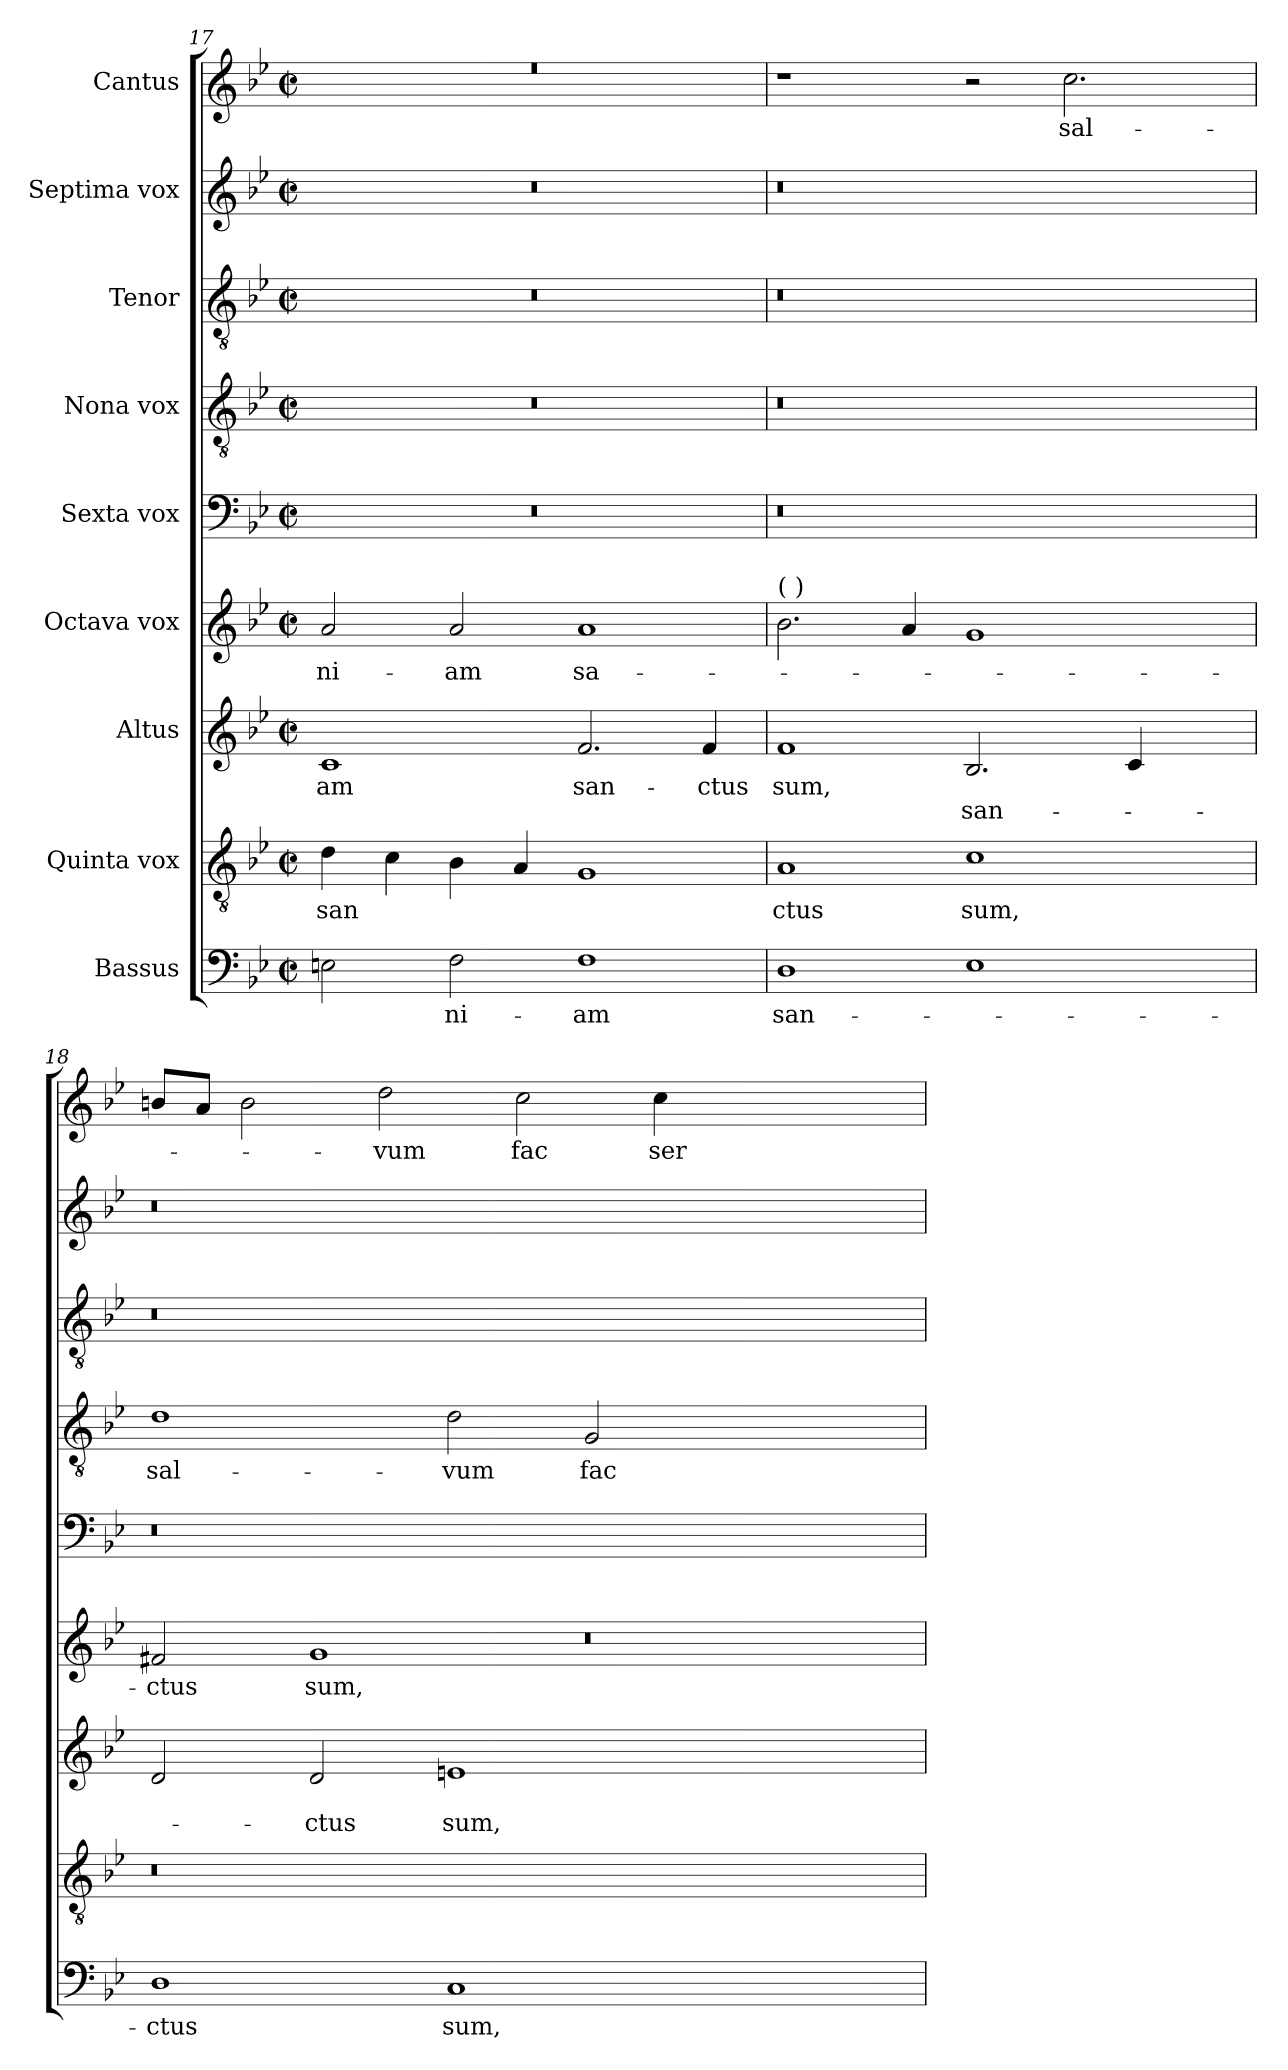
**kern	**text	**kern	**text	**kern	**text	**text	**kern	**text	**kern	**kern	**text	**kern	**kern	**kern	**text
*part9	*part9	*part8	*part8	*part7	*part7	*part7	*part6	*part6	*part5	*part4	*part4	*part3	*part2	*part1	*part1
*staff9	*staff9	*staff8	*staff8	*staff7	*staff7	*staff7	*staff6	*staff6	*staff5	*staff4	*staff4	*staff3	*staff2	*staff1	*staff1
*I"Bassus	*	*I"Quinta vox	*	*I"Altus	*	*	*I"Octava vox	*	*I"Sexta vox	*I"Nona vox	*	*I"Tenor	*I"Septima vox	*I"Cantus	*
*clefF4	*	*clefGv2	*	*clefG2	*	*	*clefG2	*	*clefF4	*clefGv2	*	*clefGv2	*clefG2	*clefG2	*
*k[b-e-]	*	*k[b-e-]	*	*k[b-e-]	*	*	*k[b-e-]	*	*k[b-e-]	*k[b-e-]	*	*k[b-e-]	*k[b-e-]	*k[b-e-]	*
*B-:	*	*B-:	*	*B-:	*	*	*B-:	*	*B-:	*B-:	*	*B-:	*B-:	*B-:	*
*M4/2	*	*M4/2	*	*M4/2	*	*	*M4/2	*	*M4/2	*M4/2	*	*M4/2	*M4/2	*M4/2	*
*met(c|)	*	*met(c|)	*	*met(c|)	*	*	*met(c|)	*	*met(c|)	*met(c|)	*	*met(c|)	*met(c|)	*met(c|)	*
=17	=17	=17	=17	=17	=17	=17	=17	=17	=17	=17	=17	=17	=17	=17	=17
!	!	!	!LO:LY:b	!	!LO:LY:b	!	!	!LO:LY:b	!	!	!	!	!	!	!
*	*	*	*	*	*	*	*	*	*	*	*	*	*	*^	*
2En	.	4d	san	1c	-am	.	2a	-ni-	0r	0r	.	0r	0r	0r	0ryy	.
.	.	4c	.	.	.	.	.	.	.	.	.	.	.	.	.	.
!	!LO:LY:b	!	!	!	!	!	!	!LO:LY:b	!	!	!	!	!	!	!	!
2F	-ni-	4B-	.	.	.	.	2a	-am	.	.	.	.	.	.	.	.
.	.	4A	.	.	.	.	.	.	.	.	.	.	.	.	.	.
!	!LO:LY:b	!	!	!	!LO:LY:b	!	!	!LO:LY:b	!	!	!	!	!	!	!	!
1F	-am	1G	.	2.f	san-	.	1a	sa-	.	.	.	.	.	.	.	.
!	!	!	!	!	!LO:LY:b	!	!	!	!	!	!	!	!	!	!	!
.	.	.	.	4f	-ctus	.	.	.	.	.	.	.	.	.	.	.
=18	=18	=18	=18	=18	=18	=18	=18	=18	=18	=18	=18	=18	=18	=18	=18	=18
!	!	!	!	!	!	!	!LO:TX:a:t=(  )	!	!	!	!	!	!	!	!	!
!	!LO:LY:b	!	!LO:LY:b	!	!LO:LY:b	!	!	!	!	!	!	!	!	!	!	!
1D	san-	1A	ctus	1f	sum,	.	2.b-	.	0r	0r	.	0r	0r	1r	1ryy	.
.	.	.	.	.	.	.	4a	.	.	.	.	.	.	.	.	.
!	!	!	!LO:LY:b	!	!	!LO:LY:b	!	!	!	!	!	!	!	!	!	!
1E-	.	1c	sum,	2.B-	.	san-	1g	.	.	.	.	.	.	2r	2ryy	.
!	!	!	!	!	!	!	!	!	!	!	!	!	!	!	!	!LO:LY:b
.	.	.	.	.	.	.	.	.	.	.	.	.	.	2.cc	2ryy	sal-
.	.	.	.	4c	.	.	.	.	.	.	.	.	.	.	.	.
4ryy	.	4ryy	.	4ryy	.	.	4ryy	.	4ryy	4ryy	.	4ryy	4ryy	.	4ryy	.
=18	=18	=18	=18	=18	=18	=18	=18	=18	=18	=18	=18	=18	=18	=18	=18	=18
!	!LO:LY:b	!	!	!	!	!	!	!LO:LY:b	!	!	!LO:LY:b	!	!	!	!	!
1D	-ctus	0r	.	2d	.	.	2f#	-ctus	0r	1d	sal-	0r	0r	8bnL	1.ryy	.
.	.	.	.	.	.	.	.	.	.	.	.	.	.	8aJ	.	.
.	.	.	.	.	.	.	.	.	.	.	.	.	.	2b	.	.
!	!	!	!	!	!	!LO:LY:b	!	!LO:LY:b	!	!	!	!	!	!	!	!
.	.	.	.	2d	.	-ctus	1g	sum,	.	.	.	.	.	.	.	.
!	!	!	!	!	!	!	!	!	!	!	!	!	!	!	!	!LO:LY:b
.	.	.	.	.	.	.	.	.	.	.	.	.	.	2dd	.	-vum
!	!LO:LY:b	!	!	!	!	!LO:LY:b	!	!	!	!	!LO:LY:b	!	!	!	!	!
1C	sum,	.	.	1en	.	sum,	.	.	.	2d	-vum	.	.	.	.	.
!	!	!	!	!	!	!	!	!	!	!	!	!	!	!	!	!LO:LY:b
.	.	.	.	.	.	.	.	.	.	.	.	.	.	2cc	.	fac
!	!	!	!	!	!	!	!	!	!	!	!LO:LY:b	!	!	!	!	!
.	.	.	.	.	.	.	0r	.	.	2G	fac	.	.	.	0ryy	.
!	!	!	!	!	!	!	!	!	!	!	!	!	!	!	!	!LO:LY:b
.	.	.	.	.	.	.	.	.	.	.	.	.	.	4cc	.	ser-
1.ryy	.	1.ryy	.	1.ryy	.	.	.	.	1.ryy	1.ryy	.	1.ryy	1.ryy	1.ryy	.	.
*	*	*	*	*	*	*	*	*	*	*	*	*	*	*v	*v	*
=	=	=	=	=	=	=	=	=	=	=	=	=	=	=	=
*-	*-	*-	*-	*-	*-	*-	*-	*-	*-	*-	*-	*-	*-	*-	*-
